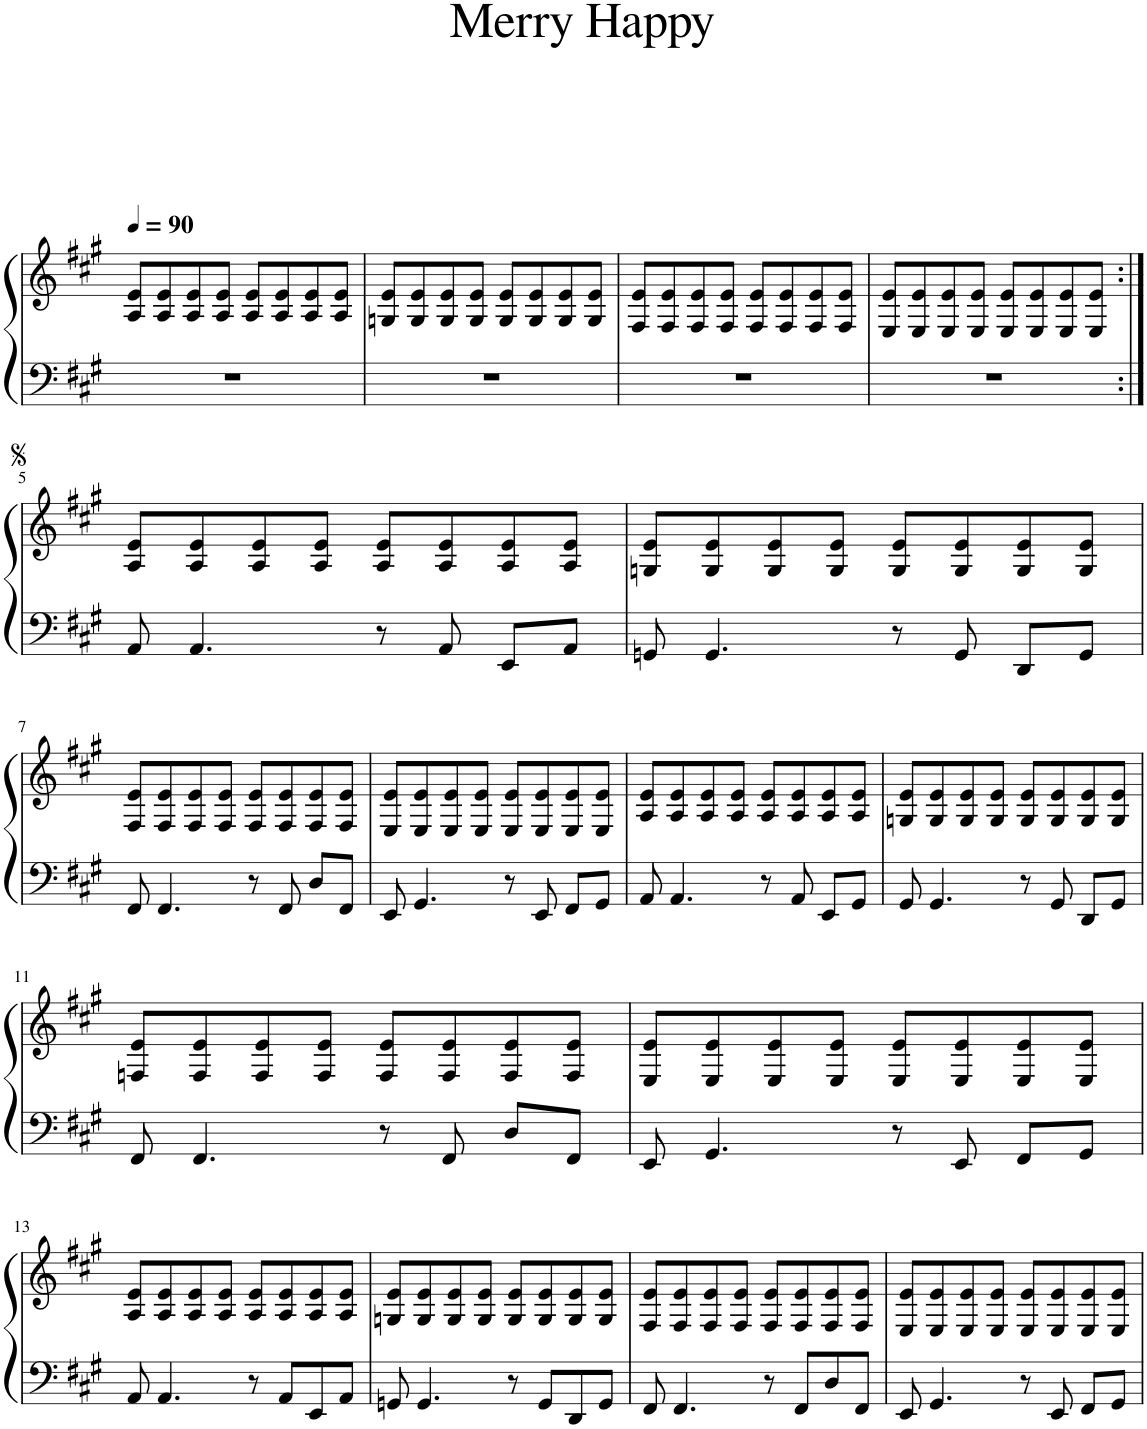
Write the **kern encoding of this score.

**kern	**kern
*part1	*part1
*staff2	*staff1
*I"Piano	*
*I'Pno.	*
*clefF4	*clefG2
*k[f#c#g#]	*k[f#c#g#]
=1	=1
1r	8A/ 8e/L
.	8A/ 8e/
.	8A/ 8e/
.	8A/ 8e/J
.	8A/ 8e/L
.	8A/ 8e/
.	8A/ 8e/
.	8A/ 8e/J
=2	=2
1r	8Gn/ 8e/L
.	8G/ 8e/
.	8G/ 8e/
.	8G/ 8e/J
.	8G/ 8e/L
.	8G/ 8e/
.	8G/ 8e/
.	8G/ 8e/J
=3	=3
1r	8F#/ 8e/L
.	8F#/ 8e/
.	8F#/ 8e/
.	8F#/ 8e/J
.	8F#/ 8e/L
.	8F#/ 8e/
.	8F#/ 8e/
.	8F#/ 8e/J
=4	=4
1r	8E/ 8e/L
.	8E/ 8e/
.	8E/ 8e/
.	8E/ 8e/J
.	8E/ 8e/L
.	8E/ 8e/
.	8E/ 8e/
.	8E/ 8e/J
!!LO:LB:g=z
=5:|!	=5:|!
8AA/	8A/ 8e/L
4.AA/	8A/ 8e/
.	8A/ 8e/
.	8A/ 8e/J
8r	8A/ 8e/L
8AA/	8A/ 8e/
8EE/L	8A/ 8e/
8AA/J	8A/ 8e/J
=6	=6
8GGn/	8Gn/ 8e/L
4.GG/	8G/ 8e/
.	8G/ 8e/
.	8G/ 8e/J
8r	8G/ 8e/L
8GG/	8G/ 8e/
8DD/L	8G/ 8e/
8GG/J	8G/ 8e/J
!!LO:LB:g=z
=7	=7
8FF#/	8F#/ 8e/L
4.FF#/	8F#/ 8e/
.	8F#/ 8e/
.	8F#/ 8e/J
8r	8F#/ 8e/L
8FF#/	8F#/ 8e/
8D/L	8F#/ 8e/
8FF#/J	8F#/ 8e/J
=8	=8
8EE/	8E/ 8e/L
4.GG#/	8E/ 8e/
.	8E/ 8e/
.	8E/ 8e/J
8r	8E/ 8e/L
8EE/	8E/ 8e/
8FF#/L	8E/ 8e/
8GG#/J	8E/ 8e/J
=9	=9
8AA/	8A/ 8e/L
4.AA/	8A/ 8e/
.	8A/ 8e/
.	8A/ 8e/J
8r	8A/ 8e/L
8AA/	8A/ 8e/
8EE/L	8A/ 8e/
8GG#/J	8A/ 8e/J
=10	=10
8GG#/	8Gn/ 8e/L
4.GG#/	8G/ 8e/
.	8G/ 8e/
.	8G/ 8e/J
8r	8G/ 8e/L
8GG#/	8G/ 8e/
8DD/L	8G/ 8e/
8GG#/J	8G/ 8e/J
!!LO:LB:g=z
=11	=11
8FF#/	8Fn/ 8e/L
4.FF#/	8F/ 8e/
.	8F/ 8e/
.	8F/ 8e/J
8r	8F/ 8e/L
8FF#/	8F/ 8e/
8D/L	8F/ 8e/
8FF#/J	8F/ 8e/J
=12	=12
8EE/	8E/ 8e/L
4.GG#/	8E/ 8e/
.	8E/ 8e/
.	8E/ 8e/J
8r	8E/ 8e/L
8EE/	8E/ 8e/
8FF#/L	8E/ 8e/
8GG#/J	8E/ 8e/J
!!LO:LB:g=z
=13	=13
8AA/	8A/ 8e/L
4.AA/	8A/ 8e/
.	8A/ 8e/
.	8A/ 8e/J
8r	8A/ 8e/L
8AA/L	8A/ 8e/
8EE/	8A/ 8e/
8AA/J	8A/ 8e/J
=14	=14
8GGn/	8Gn/ 8e/L
4.GG/	8G/ 8e/
.	8G/ 8e/
.	8G/ 8e/J
8r	8G/ 8e/L
8GG/L	8G/ 8e/
8DD/	8G/ 8e/
8GG/J	8G/ 8e/J
=15	=15
8FF#/	8F#/ 8e/L
4.FF#/	8F#/ 8e/
.	8F#/ 8e/
.	8F#/ 8e/J
8r	8F#/ 8e/L
8FF#/L	8F#/ 8e/
8D/	8F#/ 8e/
8FF#/J	8F#/ 8e/J
=16	=16
8EE/	8E/ 8e/L
4.GG#/	8E/ 8e/
.	8E/ 8e/
.	8E/ 8e/J
8r	8E/ 8e/L
8EE/	8E/ 8e/
8FF#/L	8E/ 8e/
8GG#/J	8E/ 8e/J
=	=
*-	*-
